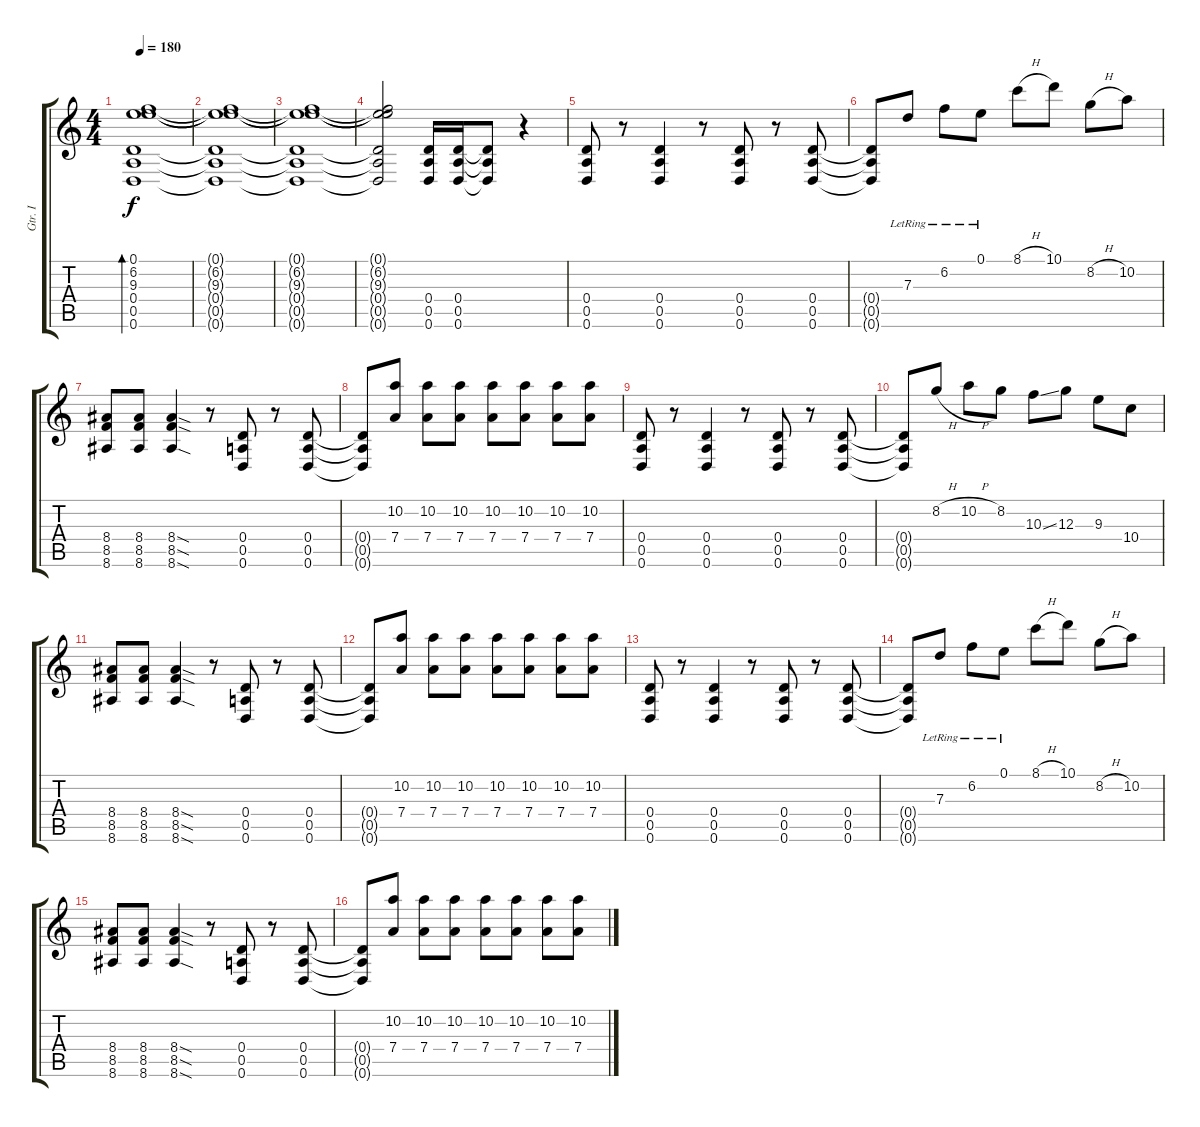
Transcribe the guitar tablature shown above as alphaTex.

\track ("Gtr. I" "Gtr. I") {instrument distortionguitar}
\staff {score tabs}
\tuning (E4 B3 G3 D3 A2 D2) {hide}
\ts (4 4)
\tempo 180
\clef g2
\ks c
(0.1 6.2 9.3 0.4 0.5 0.6).1{bd 30 dy f} |
(0.1{t} 6.2{t} 9.3{t} 0.4{t} 0.5{t} 0.6{t}).1 |
(0.1{t} 6.2{t} 9.3{t} 0.4{t} 0.5{t} 0.6{t}).1 |
(0.1{t} 6.2{t} 9.3{t} 0.4{t} 0.5{t} 0.6{t}).2 (0.4 0.5 0.6).16 (0.4 0.5 0.6).16 (0.4{t} 0.5{t} 0.6{t}).8 r.4 |
(0.4 0.5 0.6).8 r.8 (0.4 0.5 0.6).4 r.8 (0.4 0.5 0.6).8 r.8 (0.4 0.5 0.6).8 |
(0.4{t} 0.5{t} 0.6{t}).8 7.3{lr}.8 6.2{lr}.8 0.1{lr}.8 8.1{h}.8 10.1.8 8.2{h}.8 10.2.8 |
(8.4 8.5 8.6).8 (8.4 8.5 8.6).8 (8.4{sod} 8.5{sod} 8.6{sod}).4 r.8 (0.4 0.5 0.6).8 r.8 (0.4 0.5 0.6).8 |
(0.4{t} 0.5{t} 0.6{t}).8 (10.2 7.4).8 (10.2 7.4).8 (10.2 7.4).8 (10.2 7.4).8 (10.2 7.4).8 (10.2 7.4).8 (10.2 7.4).8 |
(0.4 0.5 0.6).8 r.8 (0.4 0.5 0.6).4 r.8 (0.4 0.5 0.6).8 r.8 (0.4 0.5 0.6).8 |
(0.4{t} 0.5{t} 0.6{t}).8 8.2{h}.8 10.2{h}.8 8.2.8 10.3{ss}.8 12.3.8 9.3.8 10.4.8 |
(8.4 8.5 8.6).8 (8.4 8.5 8.6).8 (8.4{sod} 8.5{sod} 8.6{sod}).4 r.8 (0.4 0.5 0.6).8 r.8 (0.4 0.5 0.6).8 |
(0.4{t} 0.5{t} 0.6{t}).8 (10.2 7.4).8 (10.2 7.4).8 (10.2 7.4).8 (10.2 7.4).8 (10.2 7.4).8 (10.2 7.4).8 (10.2 7.4).8 |
(0.4 0.5 0.6).8 r.8 (0.4 0.5 0.6).4 r.8 (0.4 0.5 0.6).8 r.8 (0.4 0.5 0.6).8 |
(0.4{t} 0.5{t} 0.6{t}).8 7.3{lr}.8 6.2{lr}.8 0.1{lr}.8 8.1{h}.8 10.1.8 8.2{h}.8 10.2.8 |
(8.4 8.5 8.6).8 (8.4 8.5 8.6).8 (8.4{sod} 8.5{sod} 8.6{sod}).4 r.8 (0.4 0.5 0.6).8 r.8 (0.4 0.5 0.6).8 |
(0.4{t} 0.5{t} 0.6{t}).8 (10.2 7.4).8 (10.2 7.4).8 (10.2 7.4).8 (10.2 7.4).8 (10.2 7.4).8 (10.2 7.4).8 (10.2 7.4).8
